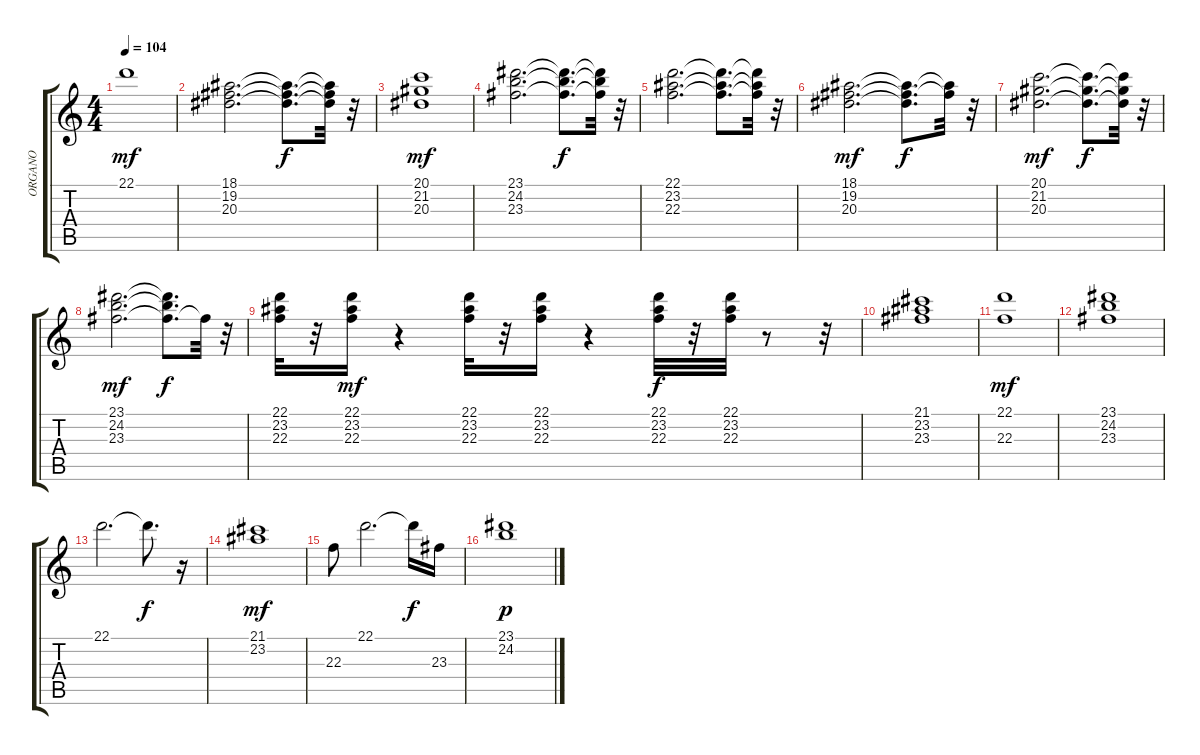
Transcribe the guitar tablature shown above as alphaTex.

\track ("ORGANO" "ORGANO") {instrument rockorgan}
\staff {score tabs}
\tuning (E4 B3 G3 D3 A2 E2) {hide}
\ts (4 4)
\tempo 104
\clef g2
\ks c
22.1.1{dy mf} |
(18.1 19.2 20.3).2{d} (18.1{t} 19.2{t} 20.3{t}).8{d dy f} (18.1{t} 19.2{t} 20.3{t}).32 r.32 |
(20.1 21.2 20.3).1{dy mf} |
(23.1 24.2 23.3).2{d} (23.1{t} 24.2{t} 23.3{t}).8{d dy f} (23.1{t} 24.2{t} 23.3{t}).32 r.32 |
(22.1 23.2 22.3).2{d} (22.1{t} 23.2{t} 22.3{t}).8{d} (22.1{t} 23.2{t} 22.3{t}).32 r.32 |
(18.1 19.2 20.3).2{d dy mf} (18.1{t} 19.2{t} 20.3{t}).8{d dy f} (18.1{t} 19.2{t}).32 r.32 |
(20.1 21.2 20.3).2{d dy mf} (20.1{t} 21.2{t} 20.3{t}).8{d dy f} (20.1{t} 21.2{t} 20.3{t}).32 r.32 |
(23.1 24.2 23.3).2{d dy mf} (23.1{t} 24.2{t} 23.3{t}).8{d dy f} 23.3{t}.32 r.32 |
(22.1 23.2 22.3).32 r.32 (22.1 23.2 22.3).16{dy mf} r.4 (22.1 23.2 22.3).32 r.32 (22.1 23.2 22.3).16 r.4 (22.1 23.2 22.3).32{dy f} r.32 (22.1 23.2 22.3).32 r.8 r.32 |
(21.1 23.2 23.3).1 |
(22.1 22.3).1{dy mf} |
(23.1 24.2 23.3).1 |
22.1.2{d} 22.1{t}.8{d dy f} r.16 |
(21.1 23.2).1{dy mf} |
22.3.8 22.1.2{d} 22.1{t}.16{dy f} 23.3.16 |
(23.1 24.2).1{dy p}
